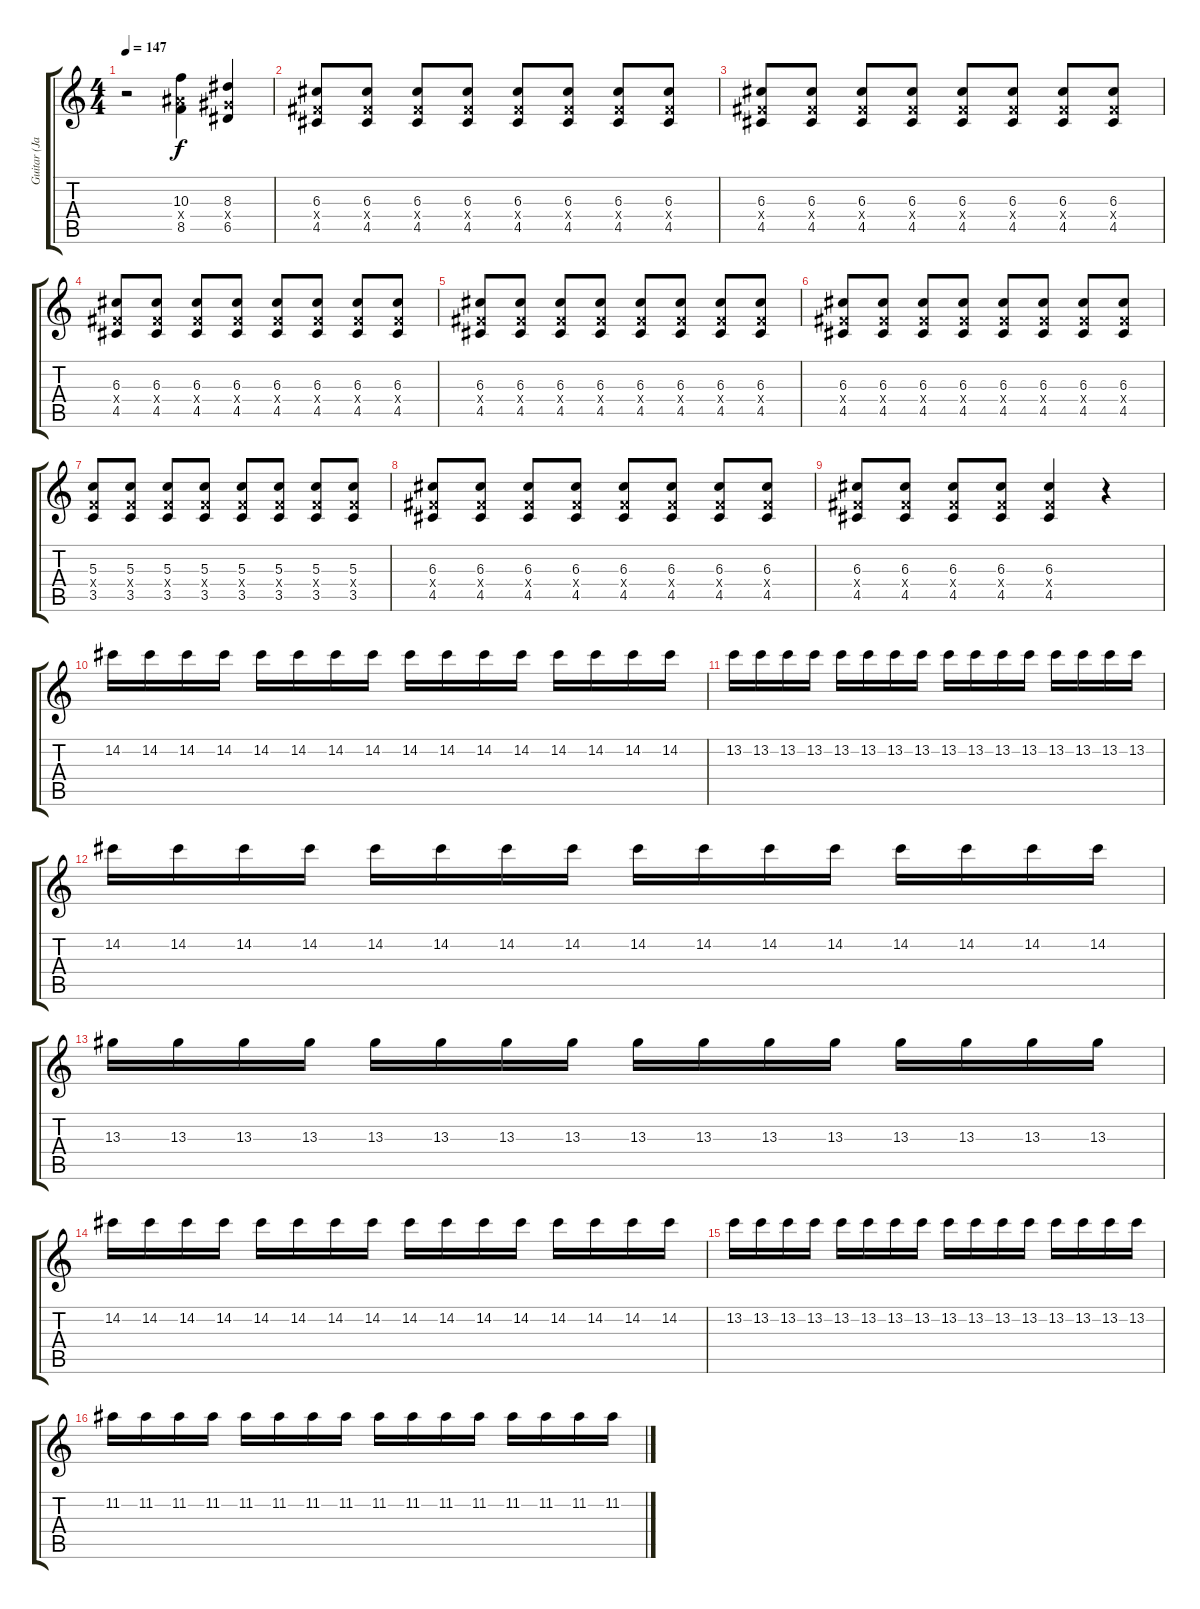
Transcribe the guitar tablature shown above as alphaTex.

\track ("Guitar (Jack - Lead)" "Guitar (Ja") {instrument distortionguitar}
\staff {score tabs}
\tuning (E4 B3 G3 D3 A2 D2) {hide}
\ts (4 4)
\tempo 147
\clef g2
\ks c
r.2{dy f} (10.3 8.4{x} 8.5).4 (8.3 6.4{x} 6.5).4 |
(6.3 4.4{x} 4.5).8 (6.3 4.4{x} 4.5).8 (6.3 4.4{x} 4.5).8 (6.3 4.4{x} 4.5).8 (6.3 4.4{x} 4.5).8 (6.3 4.4{x} 4.5).8 (6.3 4.4{x} 4.5).8 (6.3 4.4{x} 4.5).8 |
(6.3 4.4{x} 4.5).8 (6.3 4.4{x} 4.5).8 (6.3 4.4{x} 4.5).8 (6.3 4.4{x} 4.5).8 (6.3 4.4{x} 4.5).8 (6.3 4.4{x} 4.5).8 (6.3 4.4{x} 4.5).8 (6.3 4.4{x} 4.5).8 |
(6.3 4.4{x} 4.5).8 (6.3 4.4{x} 4.5).8 (6.3 4.4{x} 4.5).8 (6.3 4.4{x} 4.5).8 (6.3 4.4{x} 4.5).8 (6.3 4.4{x} 4.5).8 (6.3 4.4{x} 4.5).8 (6.3 4.4{x} 4.5).8 |
(6.3 4.4{x} 4.5).8 (6.3 4.4{x} 4.5).8 (6.3 4.4{x} 4.5).8 (6.3 4.4{x} 4.5).8 (6.3 4.4{x} 4.5).8 (6.3 4.4{x} 4.5).8 (6.3 4.4{x} 4.5).8 (6.3 4.4{x} 4.5).8 |
(6.3 4.4{x} 4.5).8 (6.3 4.4{x} 4.5).8 (6.3 4.4{x} 4.5).8 (6.3 4.4{x} 4.5).8 (6.3 4.4{x} 4.5).8 (6.3 4.4{x} 4.5).8 (6.3 4.4{x} 4.5).8 (6.3 4.4{x} 4.5).8 |
(5.3 3.4{x} 3.5).8 (5.3 3.4{x} 3.5).8 (5.3 3.4{x} 3.5).8 (5.3 3.4{x} 3.5).8 (5.3 3.4{x} 3.5).8 (5.3 3.4{x} 3.5).8 (5.3 3.4{x} 3.5).8 (5.3 3.4{x} 3.5).8 |
(6.3 4.4{x} 4.5).8 (6.3 4.4{x} 4.5).8 (6.3 4.4{x} 4.5).8 (6.3 4.4{x} 4.5).8 (6.3 4.4{x} 4.5).8 (6.3 4.4{x} 4.5).8 (6.3 4.4{x} 4.5).8 (6.3 4.4{x} 4.5).8 |
(6.3 4.4{x} 4.5).8 (6.3 4.4{x} 4.5).8 (6.3 4.4{x} 4.5).8 (6.3 4.4{x} 4.5).8 (6.3 4.4{x} 4.5).4 r.4 |
14.2.16 14.2.16 14.2.16 14.2.16 14.2.16 14.2.16 14.2.16 14.2.16 14.2.16 14.2.16 14.2.16 14.2.16 14.2.16 14.2.16 14.2.16 14.2.16 |
13.2.16 13.2.16 13.2.16 13.2.16 13.2.16 13.2.16 13.2.16 13.2.16 13.2.16 13.2.16 13.2.16 13.2.16 13.2.16 13.2.16 13.2.16 13.2.16 |
14.2.16 14.2.16 14.2.16 14.2.16 14.2.16 14.2.16 14.2.16 14.2.16 14.2.16 14.2.16 14.2.16 14.2.16 14.2.16 14.2.16 14.2.16 14.2.16 |
13.3.16 13.3.16 13.3.16 13.3.16 13.3.16 13.3.16 13.3.16 13.3.16 13.3.16 13.3.16 13.3.16 13.3.16 13.3.16 13.3.16 13.3.16 13.3.16 |
14.2.16 14.2.16 14.2.16 14.2.16 14.2.16 14.2.16 14.2.16 14.2.16 14.2.16 14.2.16 14.2.16 14.2.16 14.2.16 14.2.16 14.2.16 14.2.16 |
13.2.16 13.2.16 13.2.16 13.2.16 13.2.16 13.2.16 13.2.16 13.2.16 13.2.16 13.2.16 13.2.16 13.2.16 13.2.16 13.2.16 13.2.16 13.2.16 |
11.2.16 11.2.16 11.2.16 11.2.16 11.2.16 11.2.16 11.2.16 11.2.16 11.2.16 11.2.16 11.2.16 11.2.16 11.2.16 11.2.16 11.2.16 11.2.16
